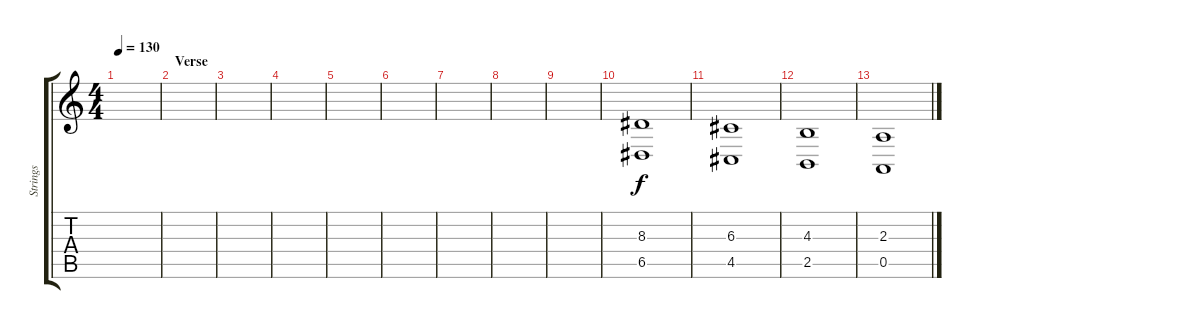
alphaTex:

\track ("Strings" "Strings") {instrument stringensemble2}
\staff {score tabs}
\tuning (E4 B3 G3 D3 A2 E2) {hide}
\ts (4 4)
\tempo 130
\clef g2
\ks c
|
\section ("" "Verse")
|
|
|
|
|
|
|
|
(8.3 6.5).1 |
(6.3 4.5).1 |
(4.3 2.5).1 |
(2.3 0.5).1
